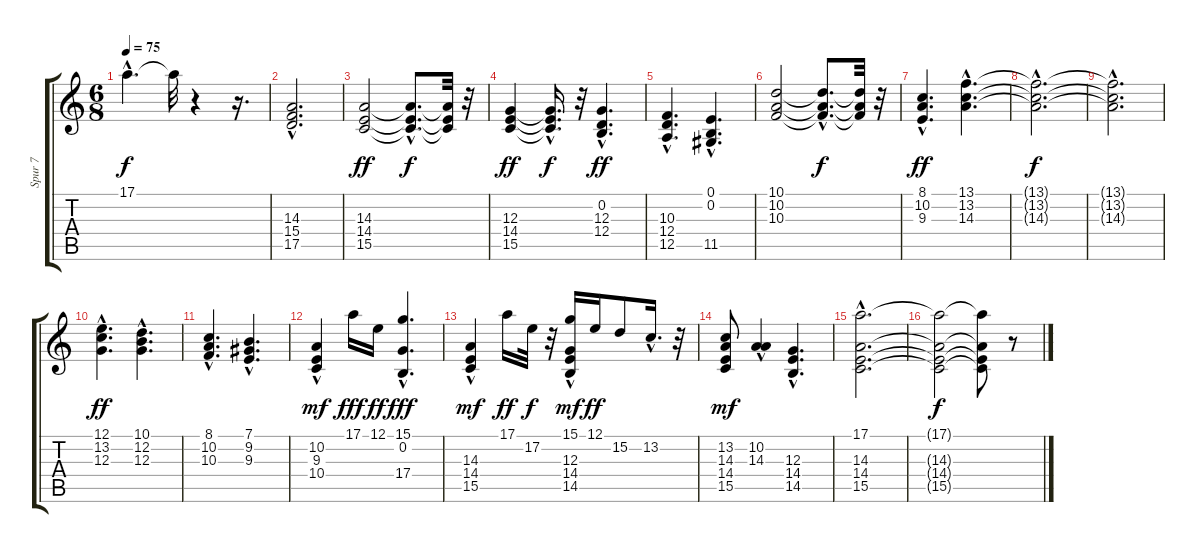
\track ("Spur 7" "Spur 7") {instrument stringensemble1}
\staff {score tabs}
\tuning (E4 B3 G3 D3 A2 E2) {hide}
\ts (6 8)
\tempo 75
\clef g2
\ks c
17.1{hac}.4{d dy f} 17.1{t}.32 r.4 r.16{d} |
(14.3 15.4{hac} 17.5{hac}).2{d} |
(14.3 14.4 15.5).2{dy ff} (14.3{hac t} 14.4{hac t} 15.5{hac t}).8{d dy f} (14.3{t} 14.4{t} 15.5{t}).32 r.32 |
(12.3 14.4 15.5).4{dy ff} (12.3{hac t} 14.4{hac t} 15.5{hac t}).16{d dy f} r.32 (0.2{hac} 12.3 12.4).4{d dy ff} |
(10.3{hac} 12.4{hac} 12.5{hac}).4{d} (0.1 0.2{hac} 11.5{hac}).4{d} |
(10.1 10.2 10.3).2 (10.1{hac t} 10.2{hac t} 10.3{hac t}).8{d dy f} (10.1{t} 10.2{t} 10.3{t}).32 r.32 |
(8.1 10.2 9.3{hac}).4{d dy ff} (13.1{hac} 13.2{hac} 14.3{hac}).4{d} |
(13.1{hac t} 13.2{hac t} 14.3{hac t}).2{d dy f} |
(13.1{t} 13.2{t} 14.3{hac t}).2{d} |
(12.1{hac} 13.2 12.3{hac}).4{d dy ff} (10.1{hac} 12.2{hac} 12.3{hac}).4{d} |
(8.1{hac} 10.2{hac} 10.3{hac}).4{d} (7.1{hac} 9.2 9.3{hac}).4{d} |
(10.2{hac} 9.3 10.4{hac}).4{dy mf} 17.1.16{dy fff} 12.1.16{dy ff} (15.1 0.2 17.4{hac}).4{d dy fff} |
(14.3{hac} 14.4 15.5{hac}).4{dy mf} 17.1.16{dy ff} 17.2.32{dy f} r.32 (15.1 12.3{hac} 14.4 14.5).16{dy mf} 12.1.16{dy ff} 15.2.8 13.2{hac}.16{d} r.32 |
(13.2 14.3 14.4 15.5).8{dy mf} (10.2{hac} 14.3{hac}).4 (12.3{hac} 14.4{hac} 14.5).4{d} |
(17.1{hac} 14.3{hac} 14.4{hac} 15.5{hac}).2{d} |
(17.1{t} 14.3{t} 14.4{t} 15.5{t}).2{dy f} (17.1{t} 14.3{t} 14.4{t} 15.5{t}).8 r.8
